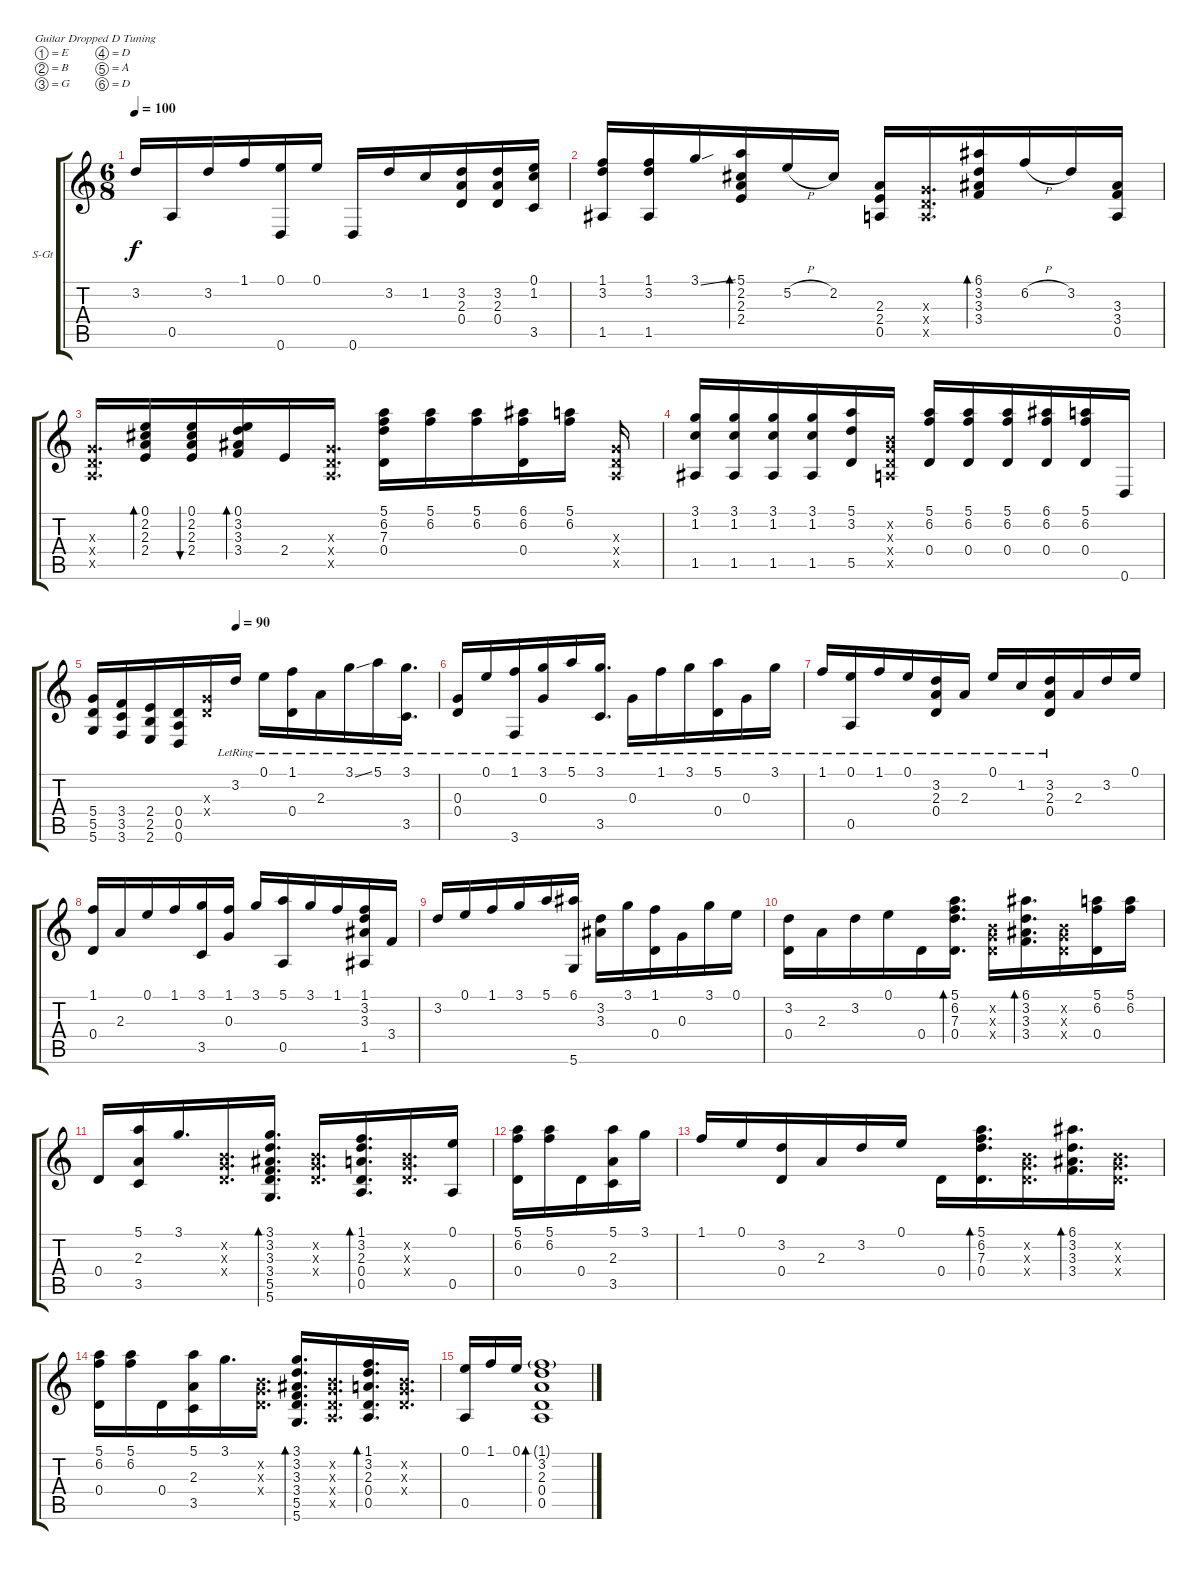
\defaultSystemsLayout 4
\bracketExtendMode groupsimilarinstruments
\firstSystemTrackNameOrientation horizontal
\otherSystemsTrackNameOrientation horizontal
\track ("Steel Guitar" "S-Gt") {instrument acousticguitarsteel}
\staff {score tabs}
\tuning (E4 B3 G3 D3 A2 D2)
\ts (6 8)
\tempo 100
\clef g2
\ks c
3.2.16{dy f} 0.5.16 3.2.16 1.1.16 (0.1 0.6).16 0.1.16 0.6.16 3.2.16 1.2.16 (3.2 2.3 0.4).16 (3.2 2.3 0.4).16 (0.1 1.2 3.5).16 |
(1.5 1.1 3.2).16 (1.5 3.2 1.1).16 3.1{ss}.16 (5.1 2.4 2.3 2.2).16{bd 120} 5.2{h}.16 2.2.16 (0.5 2.4 2.3).16 (0.3{x} 0.4{x} 0.5{x}).16{d} (6.1 3.2 3.3 3.4).16{bd 120} 6.2{h}.16 3.2.16 (3.3 3.4 0.5).16 |
(0.3{x} 0.4{x} 0.5{x}).16{d} (0.1 2.2 2.3 2.4).16{bd 120} (2.4 2.3 2.2 0.1).16{bu 120} (3.4 3.3 3.2 0.1).16{bd 120} 2.4.16 (0.3{x} 0.4{x} 0.5{x}).16{d} (5.1 6.2 7.3 0.4).16 (5.1 6.2).16 (5.1 6.2).16 (6.1 6.2 0.4).16 (5.1 6.2).16 (0.3{x} 0.4{x} 0.5{x}).16 |
(3.1 1.2 1.5).16 (1.5 1.2 3.1).16 (3.1 1.2 1.5).16 (1.5 1.2 3.1).16 (3.2 5.1 5.5).16 (0.5{x} 0.4{x} 0.3{x} 0.2{x}).16 (5.1 6.2 0.4).16 (5.1 6.2 0.4).16 (5.1 6.2 0.4).16 (6.1 6.2 0.4).16 (5.1 6.2 0.4).16 0.6.16 |
\tempo (90 0.416667)
(5.6 5.5 5.4).16 (3.6 3.5 3.4).16 (2.6 2.5 2.4).16 (0.4 0.5 0.6).16 (0.3{x} 0.4{x}).16 3.2{lr}.16 0.1{lr}.16 (1.1{lr} 0.4{lr}).16 2.3{lr}.16 3.1{ss lr}.16 5.1{lr}.16 (3.1{lr} 3.5{lr}).16{d} |
(0.3{lr} 0.4{lr}).16 0.1{lr}.16 (1.1{lr} 3.6{lr}).16 (3.1{lr} 0.3{lr}).16 5.1{lr}.16 (3.1{lr} 3.5{lr}).16{d} 0.3{lr}.16 1.1{lr}.16 3.1{lr}.16 (5.1{lr} 0.4{lr}).16 0.3{lr}.16 3.1{lr}.16 |
1.1{lr}.16 (0.1{lr} 0.5{lr}).16 1.1{lr}.16 0.1{lr}.16 (3.2{lr} 2.3{lr} 0.4{lr}).16 2.3{lr}.16 0.1{lr}.16 1.2{lr}.16 (3.2{lr} 2.3{lr} 0.4{lr}).16 2.3.16 3.2.16 0.1.16 |
(1.1 0.4).16 2.3.16 0.1.16 1.1.16 (3.1 3.5).16 (1.1 0.3).16 3.1.16 (5.1 0.5).16 3.1.16 1.1.16 (1.5 3.2 3.3 1.1).16 3.4.16 |
3.2.16 0.1.16 1.1.16 3.1.16 5.1.16 (6.1 5.6).16 (3.3 3.2).16 3.1.16 (1.1 0.4).16 0.3.16 3.1.16 0.1.16 |
(3.2 0.4).16 2.3.16 3.2.16 0.1.16 0.4.16 (0.4 7.3 6.2 5.1).16{d bd 60} (0.2{x} 0.3{x} 0.4{x}).16 (6.1 3.2 3.3 3.4).16{d bd 60} (0.4{x} 0.3{x} 0.2{x}).16 (5.1 6.2 0.4).16 (5.1 6.2).16 |
0.4.16 (3.5 2.3 5.1).16 3.1.16{d} (0.2{x} 0.3{x} 0.4{x}).16{d} (5.6 5.5 3.4 3.3 3.2 3.1).16{d bd 60} (0.2{x} 0.3{x} 0.4{x}).16{d} (0.5 0.4 2.3 3.2 1.1).16{d bd 60} (0.2{x} 0.3{x} 0.4{x}).16{d} (0.1 0.5).16 |
(0.4 5.1 6.2).16 (5.1 6.2).16 0.4.16 (3.5 2.3 5.1).16 3.1.16 |
1.1.16 0.1.16 (3.2 0.4).16 2.3.16 3.2.16 0.1.16 0.4.16 (0.4 7.3 6.2 5.1).16{d bd 60} (0.2{x} 0.3{x} 0.4{x}).16{d} (3.4 3.3 3.2 6.1).16{d bd 60} (0.4{x} 0.3{x} 0.2{x}).16{d} |
(5.1 6.2 0.4).16 (5.1 6.2).16 0.4.16 (3.5 2.3 5.1).16 3.1.16{d} (0.2{x} 0.3{x} 0.4{x}).16{d} (5.6 5.5 3.4 3.3 3.2 3.1).16{d bd 60} (0.2{x} 0.3{x} 0.4{x} 0.5{x}).16{d} (1.1 3.2 2.3 0.4 0.5).16{d bd 60} (0.2{x} 0.3{x} 0.4{x}).16{d} |
(0.1 0.5).16 1.1.16 0.1.16 (3.2 2.3 0.4 0.5 1.1{g}).1{bd 60}
